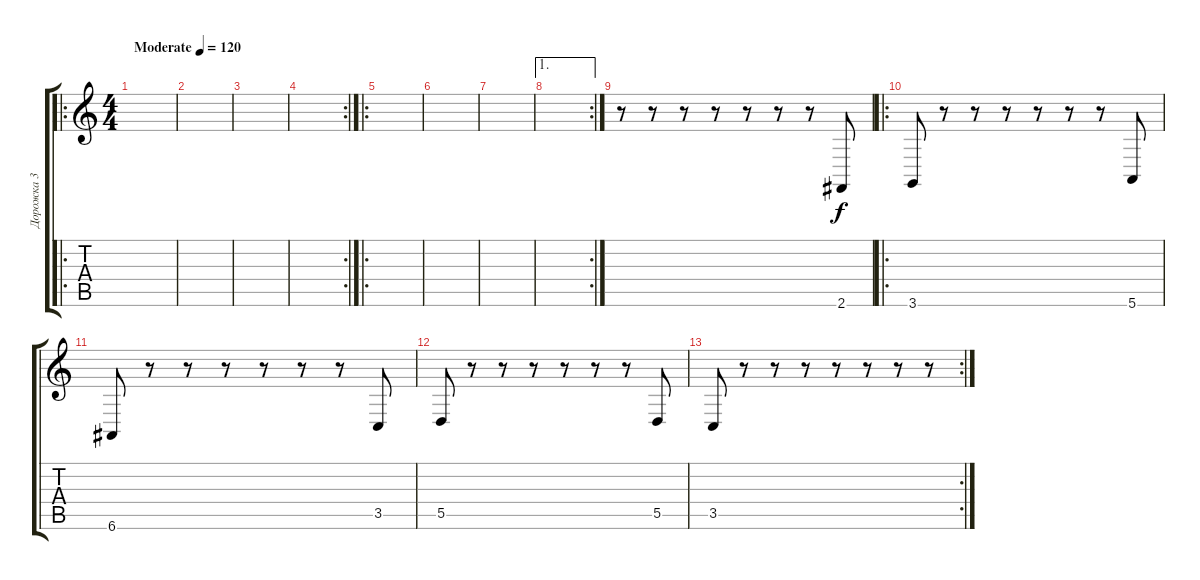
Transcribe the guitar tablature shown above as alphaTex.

\track ("Дорожка 3" "Дорожка 3") {instrument tuba}
\staff {score tabs}
\tuning (E4 B3 G3 D3 A2 E2) {hide}
\ro
\ts (4 4)
\tempo (120 "Moderate")
\clef g2
\ks c
|
|
|
\rc 2
|
\ro
|
|
|
\ae 1
\rc 2
|
r.8 r.8 r.8 r.8 r.8 r.8 r.8 2.6.8 |
\ro
3.6.8 r.8 r.8 r.8 r.8 r.8 r.8 5.6.8 |
6.6.8 r.8 r.8 r.8 r.8 r.8 r.8 3.5.8 |
5.5.8 r.8 r.8 r.8 r.8 r.8 r.8 5.5.8 |
\rc 2
3.5.8 r.8 r.8 r.8 r.8 r.8 r.8 r.8
